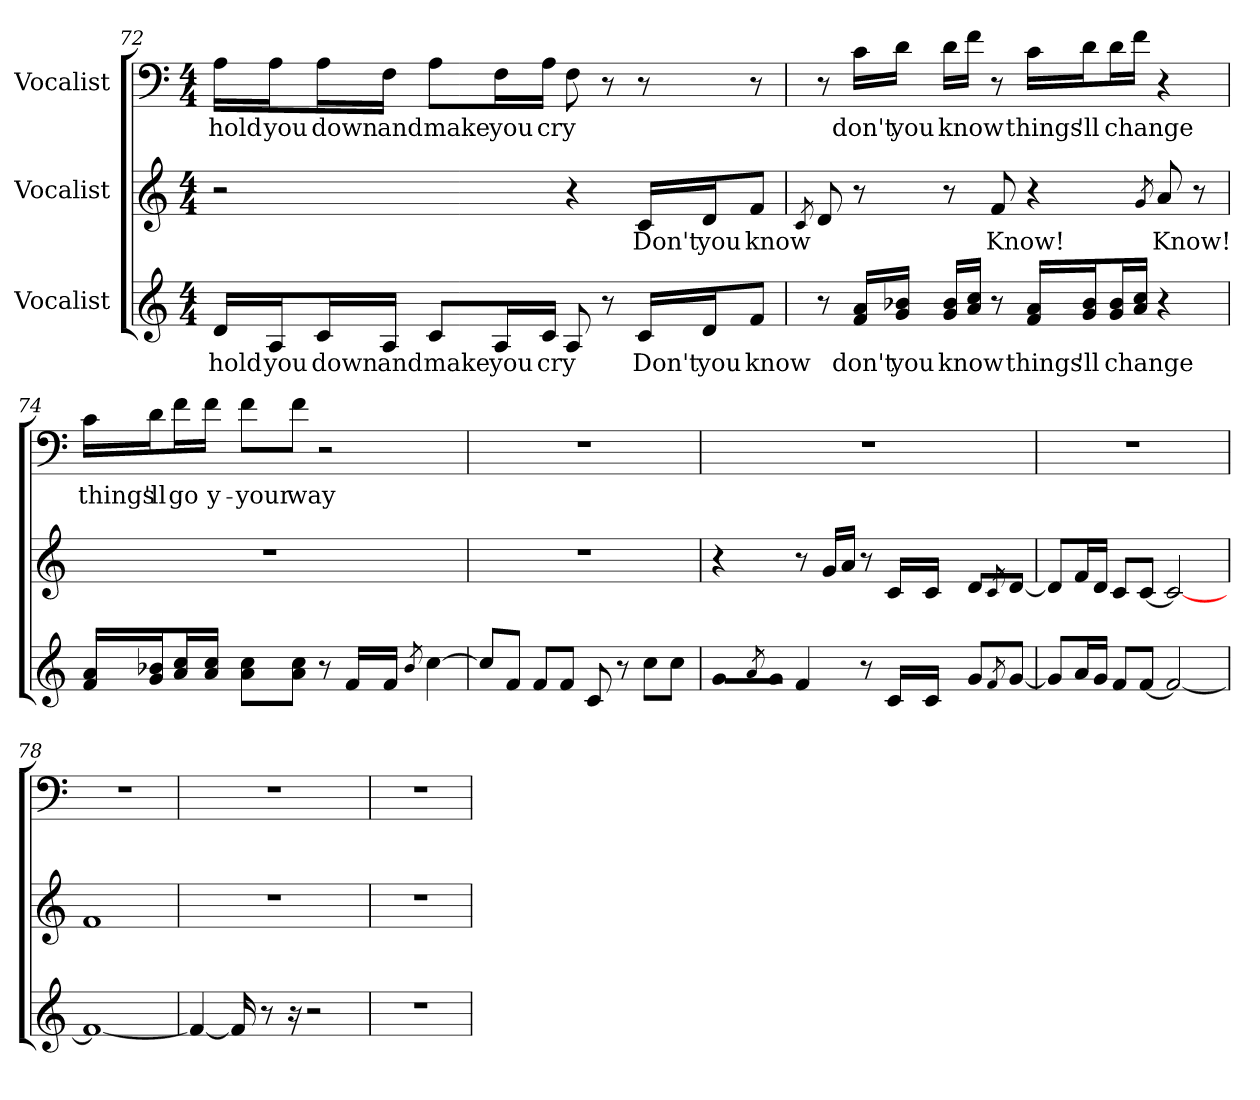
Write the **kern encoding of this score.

**kern	**text	**kern	**text	**kern	**text
*part3	*part3	*part2	*part2	*part1	*part1
*staff3	*staff3	*staff2	*staff2	*staff1	*staff1
*I"Vocalist	*	*I"Vocalist	*	*I"Vocalist	*
*clefG2	*	*clefG2	*	*clefF4	*
*M4/4	*	*M4/4	*	*M4/4	*
=72	=72	=72	=72	=72	=72
16d/LL	hold	2r	.	16A\LL	hold
16A/J	you	.	.	16A\J	you
16c/L	down	.	.	16A\L	down
16A/JJ	and	.	.	16F\JJ	and
8c/L	make	.	.	8A\L	make
16A/L	you	.	.	16F\L	you
16c/JJ	cry	.	.	16A\JJ	cry
8A	_	4r	.	8F	_
8r	.	.	.	8r	.
16c/LL	Don't	16c/LL	Don't	8r	.
16d/J	you	16d/J	you	.	.
8f/J	know	8f/J	know	8r	.
=73	=73	=73	=73	=73	=73
.	.	8qc	_	.	.
8r	.	8d	_	8r	.
16f/ 16a/LL	don't	8r	.	16c\LL	don't
16g/ 16b-X/JJ	you	.	.	16d\JJ	you
16g/ 16b-/LL	know	8r	.	16d\LL	know
16a/ 16cc/JJ	_	.	.	16f\JJ	_
8r	.	8f	Know!	8r	.
16f/ 16a/LL	things	4r	.	16c\LL	things
16g/ 16b-/J	'll	.	.	16d\J	'll
16g/ 16b-/L	change	.	.	16d\L	change
16a/ 16cc/JJ	_	.	.	16f\JJ	_
.	.	8qg	_	.	.
4r	.	8a	Know!	4r	.
.	.	8r	.	.	.
=74	=74	=74	=74	=74	=74
16f/ 16a/LL	things	1r	.	16c\LL	things
16g/ 16b-X/J	'll	.	.	16d\J	'll
16a/ 16cc/L	go	.	.	16f\L	go
16a/ 16cc/JJ	y-	.	.	16f\JJ	y-
8a\ 8cc\L	-your	.	.	8f\L	-your
8a\ 8cc\J	way	.	.	8f\J	way
8r	.	.	.	2r	.
16f/LL	Can	.	.	.	.
16f/JJ	you	.	.	.	.
8qb-	_	.	.	.	.
[4cc	hold	.	.	.	.
=75	=75	=75	=75	=75	=75
8cc/L]	_	1r	.	1r	.
8f/J	_	.	.	.	.
8f/L	_	.	.	.	.
8f/J	on	.	.	.	.
8c	_	.	.	.	.
8r	.	.	.	.	.
8cc\L	for	.	.	.	.
8cc\J	one	.	.	.	.
=76	=76	=76	=76	=76	=76
8g/L	more	4r	.	1r	.
8qa/	_	.	.	.	.
8g/J	day	.	.	.	.
4f	_	8r	.	.	.
.	.	16g/LL	Yeah	.	.
.	.	16a/JJ	_	.	.
8r	.	8r	.	.	.
16c/LL	Can	16c/LL	Can	.	.
16c/JJ	you	16c/JJ	you	.	.
8g/L	hold	8d/L	hold	.	.
8qf/	_	8qc/	_	.	.
[8g/J	_	[8d/J	_	.	.
=77	=77	=77	=77	=77	=77
8g/L]	_	8d/L]	_	1r	.
16a/L	_	16f/L	_	.	.
16g/JJ	_	16d/JJ	_	.	.
8f/L	_	8c/L	_	.	.
[8f/J	on	[8c/J	on	.	.
2f_	_	2c_	_	.	.
=78	=78	=78	=78	=78	=78
1f_	_	1f	_	1r	.
=79	=79	=79	=79	=79	=79
4f_	_	1r	.	1r	.
16f]	_	.	.	.	.
8r	.	.	.	.	.
16r	.	.	.	.	.
2r	.	.	.	.	.
=80	=80	=80	=80	=80	=80
1r	.	1r	.	1r	.
=	=	=	=	=	=
*-	*-	*-	*-	*-	*-
